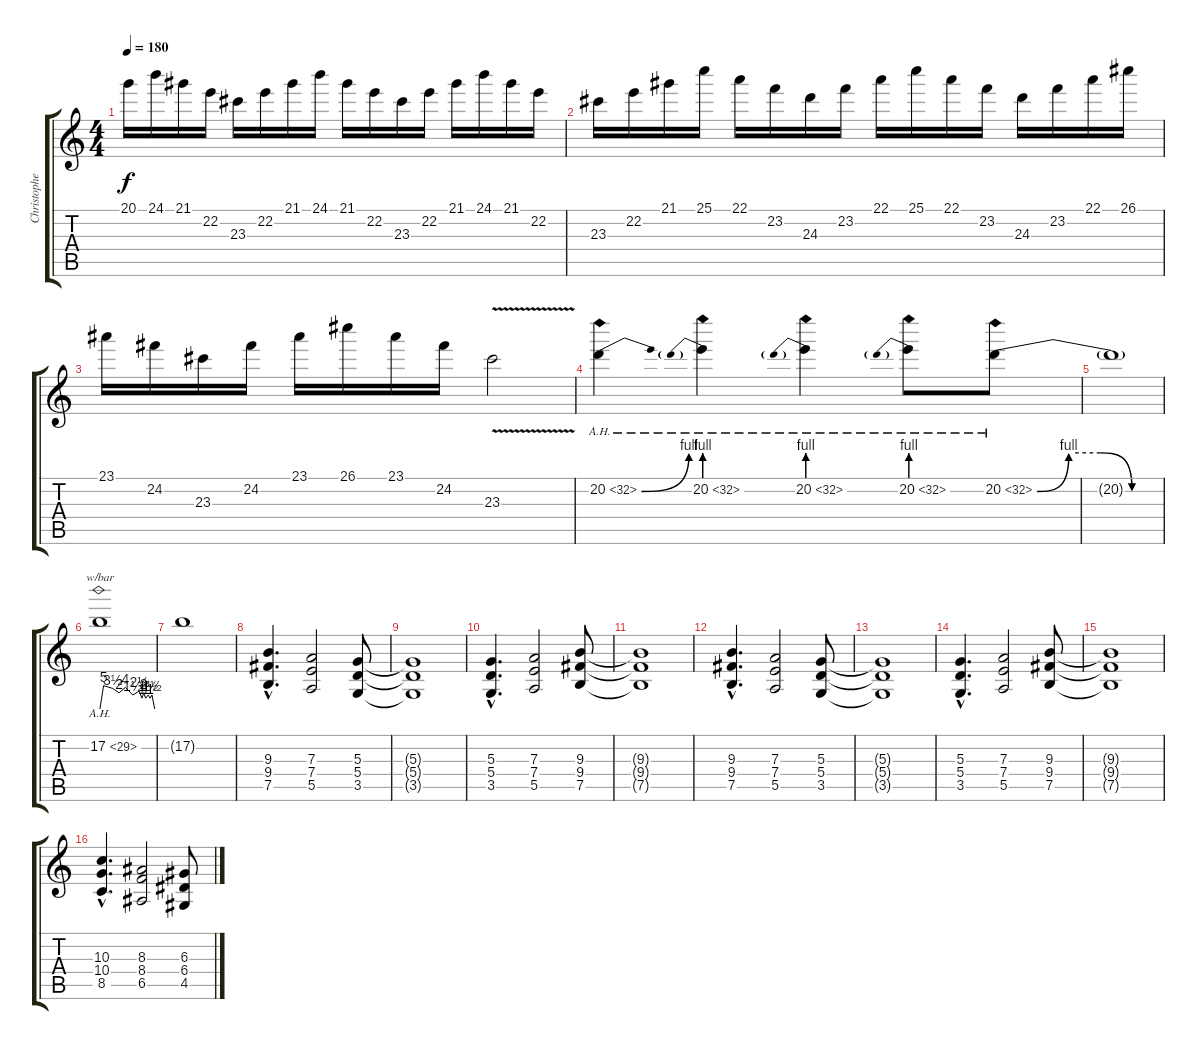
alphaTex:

\track ("Christopher Amott" "Christophe") {instrument distortionguitar}
\staff {score tabs}
\tuning (B3 Gb3 D3 A2 E2 B1) {hide}
\ts (4 4)
\tempo 180
\clef g2
\ks c
20.1.16{dy f} 24.1.16 21.1.16 22.2.16 23.3.16 22.2.16 21.1.16 24.1.16 21.1.16 22.2.16 23.3.16 22.2.16 21.1.16 24.1.16 21.1.16 22.2.16 |
23.3.16 22.2.16 21.1.16 25.1.16 22.1.16 23.2.16 24.3.16 23.2.16 22.1.16 25.1.16 22.1.16 23.2.16 24.3.16 23.2.16 22.1.16 26.1.16 |
23.1.16 24.2.16 23.3.16 24.2.16 23.1.16 26.1.16 23.1.16 24.2.16 23.3{v}.2 |
20.2{be (bend 0 0 60 4) ah 12}.4 20.2{be (prebend 0 4 60 4) ah 12}.4 20.2{be (prebend 0 4 60 4) ah 12}.4 20.2{be (prebend 0 4 60 4) ah 12}.8 20.2{be (custom 0 0 15 4 30 4 45 0 60 0) ah 12}.8 |
20.2{t}.1 |
17.2{ah 12}.1{tbe (custom default 0 0 4 20 14 14 21 8 28 16 36 6 43 10 46 4 48 8 50 4 53 6 55 4 57 6 60 0)} |
17.2{t}.1 |
(9.3{hac} 9.4{hac} 7.5{hac}).4{d} (7.3 7.4 5.5).2 (5.3 5.4 3.5).8 |
(5.3{t} 5.4{t} 3.5{t}).1 |
(5.3{hac} 5.4{hac} 3.5{hac}).4{d} (7.3 7.4 5.5).2 (9.3 9.4 7.5).8 |
(9.3{t} 9.4{t} 7.5{t}).1 |
(9.3{hac} 9.4{hac} 7.5{hac}).4{d} (7.3 7.4 5.5).2 (5.3 5.4 3.5).8 |
(5.3{t} 5.4{t} 3.5{t}).1 |
(5.3{hac} 5.4{hac} 3.5{hac}).4{d} (7.3 7.4 5.5).2 (9.3 9.4 7.5).8 |
(9.3{t} 9.4{t} 7.5{t}).1 |
(10.3{hac} 10.4{hac} 8.5{hac}).4{d} (8.3 8.4 6.5).2 (6.3 6.4 4.5).8
